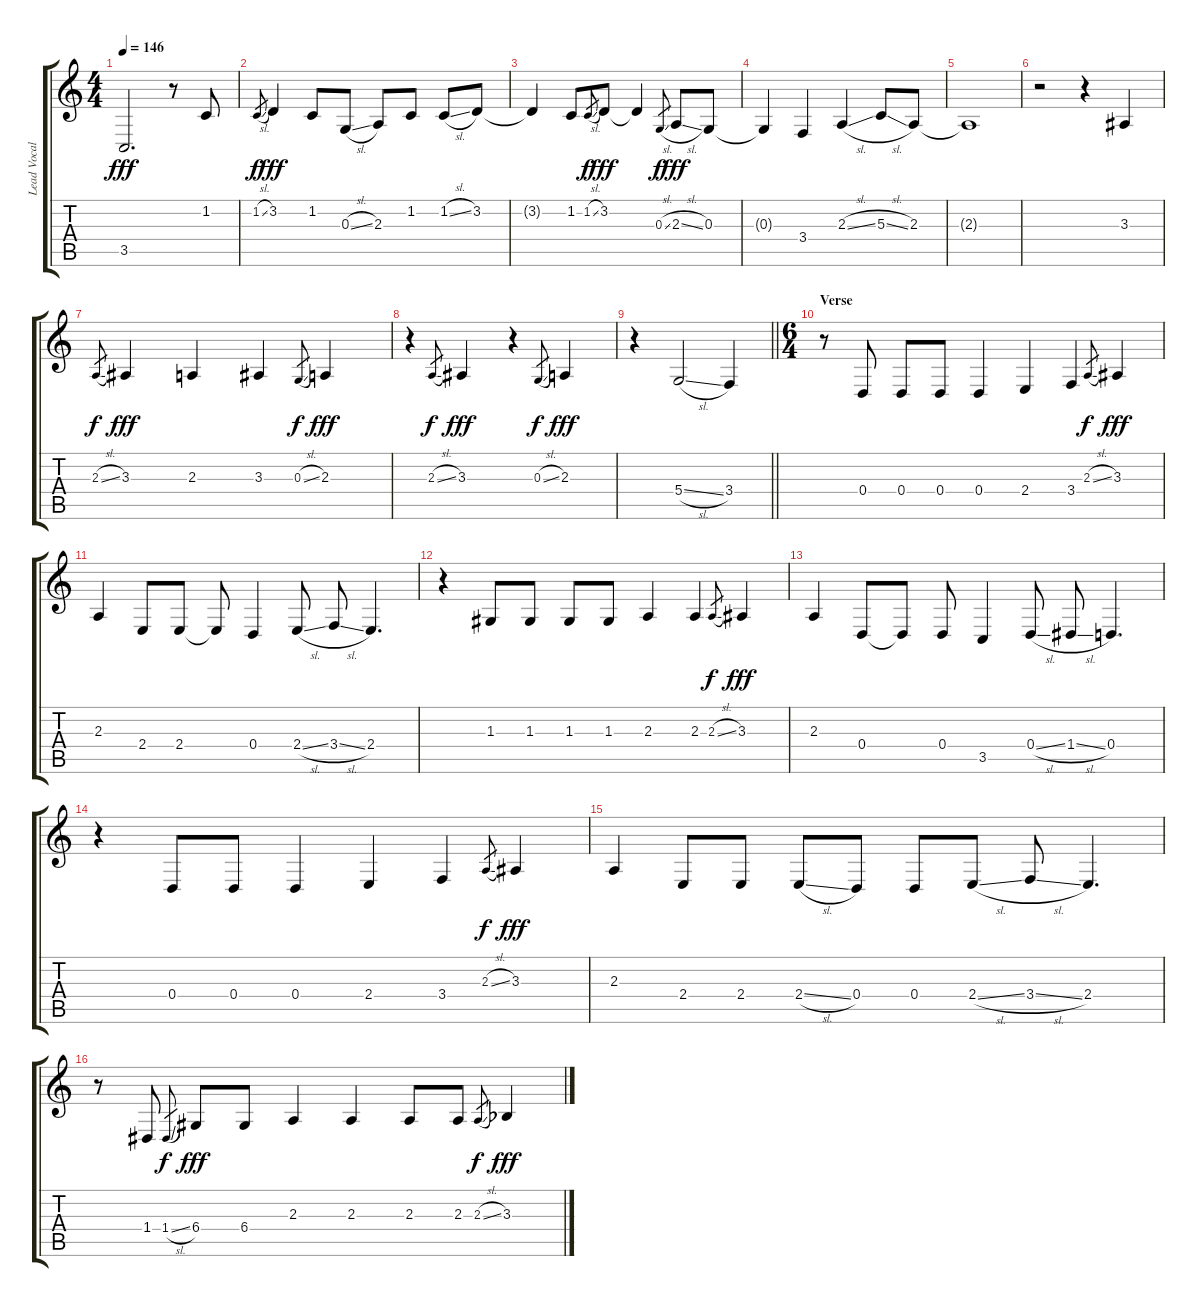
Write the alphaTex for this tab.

\track ("Lead Vocal" "Lead Vocal") {instrument tenorsax}
\staff {score tabs}
\tuning (E4 B3 G3 D3 A2 D2) {hide}
\ts (4 4)
\tempo 146
\clef g2
\ks c
3.5{t}.2{d dy fff} r.8 1.2.8 |
1.2{sl}.8{gr dy f} 3.2.4{dy fff} 1.2.8 0.3{sl}.8 2.3.8 1.2.8 1.2{sl}.8 3.2.8 |
3.2{t}.4 1.2.8 1.2{sl}.8{gr dy f} 3.2.8{dy fff} 3.2{t}.4 0.3{sl}.8{gr dy f} 2.3{sl}.8{dy fff} 0.3.8 |
0.3{t}.4 3.4.4 2.3{sl}.4 5.3{sl}.8 2.3.8 |
2.3{t}.1 |
r.2 r.4 3.3.4 |
2.3{sl}.8{gr dy f} 3.3.4{dy fff} 2.3.4 3.3.4 0.3{sl}.8{gr dy f} 2.3.4{dy fff} |
r.4 2.3{sl}.8{gr dy f} 3.3.4{dy fff} r.4 0.3{sl}.8{gr dy f} 2.3.4{dy fff} |
\barLineRight lightlight
r.4 5.4{sl}.2 3.4.4 |
\ts (6 4)
\section ("" "Verse")
r.8 0.4.8 0.4.8 0.4.8 0.4.4 2.4.4 3.4.4 2.3{sl}.8{gr dy f} 3.3.4{dy fff} |
2.3.4 2.4.8 2.4.8 2.4{t}.8 0.4.4 2.4{sl}.8 3.4{sl}.8 2.4.4{d} |
r.4 1.3.8 1.3.8 1.3.8 1.3.8 2.3.4 2.3.4 2.3{sl}.8{gr dy f} 3.3.4{dy fff} |
2.3.4 0.4.8 0.4{t}.8 0.4.8 3.5.4 0.4{sl}.8 1.4{sl}.8 0.4.4{d} |
r.4 0.4.8 0.4.8 0.4.4 2.4.4 3.4.4 2.3{sl}.8{gr dy f} 3.3.4{dy fff} |
2.3.4 2.4.8 2.4.8 2.4{sl}.8 0.4.8 0.4.8 2.4{sl}.8 3.4{sl}.8 2.4.4{d} |
r.8 1.4.8 1.4{sl}.8{gr dy f} 6.4.8{dy fff} 6.4.8 2.3.4 2.3.4 2.3.8 2.3.8 2.3{sl}.8{gr dy f} 3.3{acc b}.4{dy fff}
